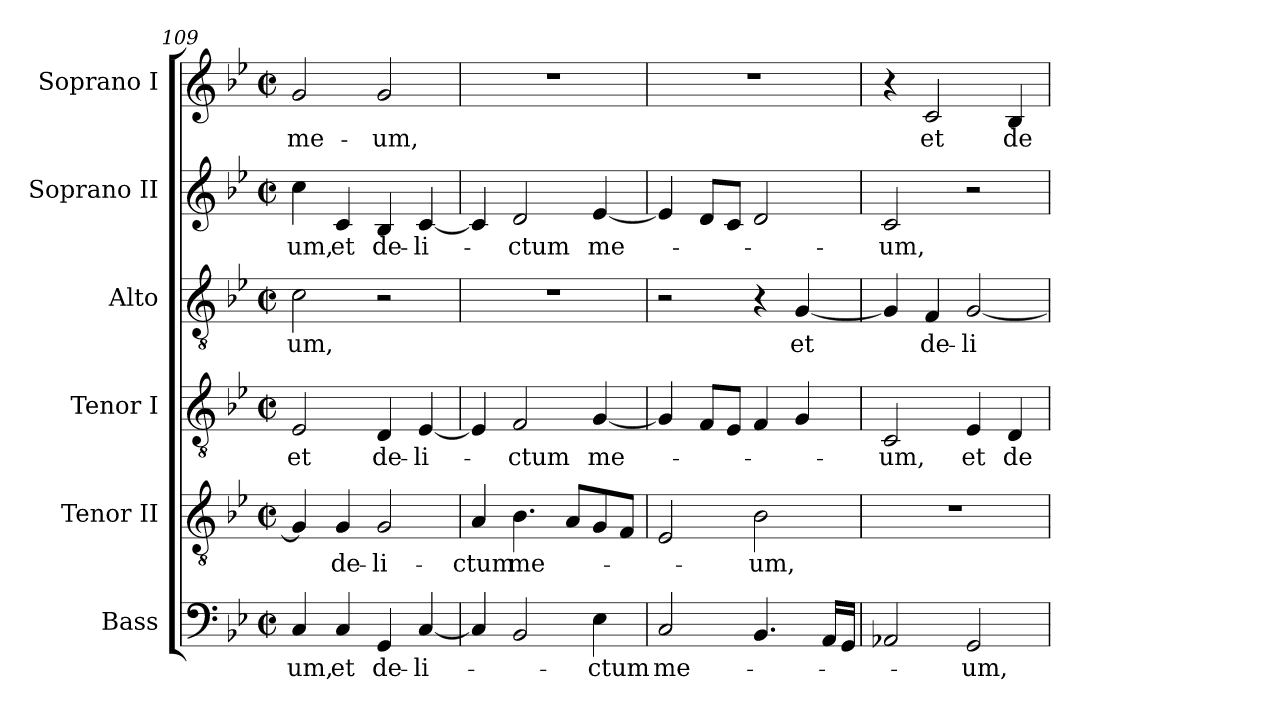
**kern	**text	**kern	**text	**kern	**text	**kern	**text	**kern	**text	**kern	**text
*part6	*part6	*part5	*part5	*part4	*part4	*part3	*part3	*part2	*part2	*part1	*part1
*staff6	*staff6	*staff5	*staff5	*staff4	*staff4	*staff3	*staff3	*staff2	*staff2	*staff1	*staff1
*I"Bass	*	*I"Tenor II	*	*I"Tenor I	*	*I"Alto	*	*I"Soprano II	*	*I"Soprano I	*
*I'B.	*	*I'T. II	*	*I'T. I	*	*I'A.	*	*I'S. II	*	*I'S. I	*
*clefF4	*	*clefGv2	*	*clefGv2	*	*clefGv2	*	*clefG2	*	*clefG2	*
*	*	*ITrd7c12	*	*ITrd7c12	*	*	*	*	*	*	*
*k[b-e-]	*	*k[b-e-]	*	*k[b-e-]	*	*k[b-e-]	*	*k[b-e-]	*	*k[b-e-]	*
*g:	*	*g:	*	*g:	*	*g:	*	*g:	*	*g:	*
*M2/2	*	*M2/2	*	*M2/2	*	*M2/2	*	*M2/2	*	*M2/2	*
*met(c|)	*	*met(c|)	*	*met(c|)	*	*met(c|)	*	*met(c|)	*	*met(c|)	*
=109	=109	=109	=109	=109	=109	=109	=109	=109	=109	=109	=109
!	!LO:LY:b:color=#000000	!	!	!	!	!	!	!	!	!	!
!	!	!	!	!	!LO:LY:b:color=#000000	!	!	!	!	!	!
!	!	!	!	!	!	!	!LO:LY:b:color=#000000	!	!	!	!
!	!	!	!	!	!	!	!	!	!LO:LY:b:color=#000000	!	!
!	!	!	!	!	!	!	!	!	!	!	!LO:LY:b:color=#000000
4Ci/	-um,	4GGi/]	.	2EE-i/	et	2ci\	-um,	4cci\	-um,	2gi/	me-
!	!LO:LY:b:color=#000000	!	!	!	!	!	!	!	!	!	!
!	!	!	!LO:LY:b:color=#000000	!	!	!	!	!	!	!	!
!	!	!	!	!	!	!	!	!	!LO:LY:b:color=#000000	!	!
4Ci/	et	4GGi/	de-	.	.	.	.	4ci/	et	.	.
!	!LO:LY:b:color=#000000	!	!	!	!	!	!	!	!	!	!
!	!	!	!LO:LY:b:color=#000000	!	!	!	!	!	!	!	!
!	!	!	!	!	!LO:LY:b:color=#000000	!	!	!	!	!	!
!	!	!	!	!	!	!	!	!	!LO:LY:b:color=#000000	!	!
!	!	!	!	!	!	!	!	!	!	!	!LO:LY:b:color=#000000
4GGi/	de-	2GGi/	-li-	4DDi/	de-	2r	.	4B-i/	de-	2gi/	-um,
!	!LO:LY:b:color=#000000	!	!	!	!	!	!	!	!	!	!
!	!	!	!	!	!LO:LY:b:color=#000000	!	!	!	!	!	!
!	!	!	!	!	!	!	!	!	!LO:LY:b:color=#000000	!	!
[<4Ci/	-li-	.	.	[<4EE-i/	-li-	.	.	[<4ci/	-li-	.	.
=110	=110	=110	=110	=110	=110	=110	=110	=110	=110	=110	=110
!	!	!	!LO:LY:b:color=#000000	!	!	!	!	!	!	!	!
4Ci/]	.	4AAi/	-ctum	4EE-i/]	.	1r	.	4ci/]	.	1r	.
!	!	!	!LO:LY:b:color=#000000	!	!	!	!	!	!	!	!
!	!	!	!	!	!LO:LY:b:color=#000000	!	!	!	!	!	!
!	!	!	!	!	!	!	!	!	!LO:LY:b:color=#000000	!	!
2BB-i/	.	4.BB-i\	me-	2FFi/	-ctum	.	.	2di/	-ctum	.	.
.	.	8AAi/L	.	.	.	.	.	.	.	.	.
!	!LO:LY:b:color=#000000	!	!	!	!	!	!	!	!	!	!
!	!	!	!	!	!LO:LY:b:color=#000000	!	!	!	!	!	!
!	!	!	!	!	!	!	!	!	!LO:LY:b:color=#000000	!	!
4E-i\	-ctum	8GGi/	.	[<4GGi/	me-	.	.	[<4e-i/	me-	.	.
.	.	8FFi/J	.	.	.	.	.	.	.	.	.
=111	=111	=111	=111	=111	=111	=111	=111	=111	=111	=111	=111
!	!LO:LY:b:color=#000000	!	!	!	!	!	!	!	!	!	!
2Ci/	me-	2EE-i/	.	4GGi/]	.	2r	.	4e-i/]	.	1r	.
.	.	.	.	8FFi/L	.	.	.	8di/L	.	.	.
.	.	.	.	8EE-i/J	.	.	.	8ci/J	.	.	.
!	!	!	!LO:LY:b:color=#000000	!	!	!	!	!	!	!	!
4.BB-i/	.	2BB-i\	-um,	4FFi/	.	4r	.	2di/	.	.	.
!	!	!	!	!	!	!	!LO:LY:b:color=#000000	!	!	!	!
.	.	.	.	4GGi/	.	[<4Gi/	et	.	.	.	.
16AAi/LL	.	.	.	.	.	.	.	.	.	.	.
16GGi/JJ	.	.	.	.	.	.	.	.	.	.	.
!!LO:PB:g=z
=112	=112	=112	=112	=112	=112	=112	=112	=112	=112	=112	=112
!	!	!	!	!	!LO:LY:b:color=#000000	!	!	!	!	!	!
!	!	!	!	!	!	!	!	!	!LO:LY:b:color=#000000	!	!
2AA-Xi/	.	1r	.	2CCi/	-um,	4Gi/]	.	2ci/	-um,	4r	.
!	!	!	!	!	!	!	!LO:LY:b:color=#000000	!	!	!	!
!	!	!	!	!	!	!	!	!	!	!	!LO:LY:b:color=#000000
.	.	.	.	.	.	4Fi/	de-	.	.	2ci/	et
!	!LO:LY:b:color=#000000	!	!	!	!	!	!	!	!	!	!
!	!	!	!	!	!LO:LY:b:color=#000000	!	!	!	!	!	!
!	!	!	!	!	!	!	!LO:LY:b:color=#000000	!	!	!	!
2GGi/	-um,	.	.	4EE-i/	et	[<2Gi/	-li-	2r	.	.	.
!	!	!	!	!	!LO:LY:b:color=#000000	!	!	!	!	!	!
!	!	!	!	!	!	!	!	!	!	!	!LO:LY:b:color=#000000
.	.	.	.	4DDi/	de-	.	.	.	.	4B-i/	de-
=	=	=	=	=	=	=	=	=	=	=	=
*-	*-	*-	*-	*-	*-	*-	*-	*-	*-	*-	*-
